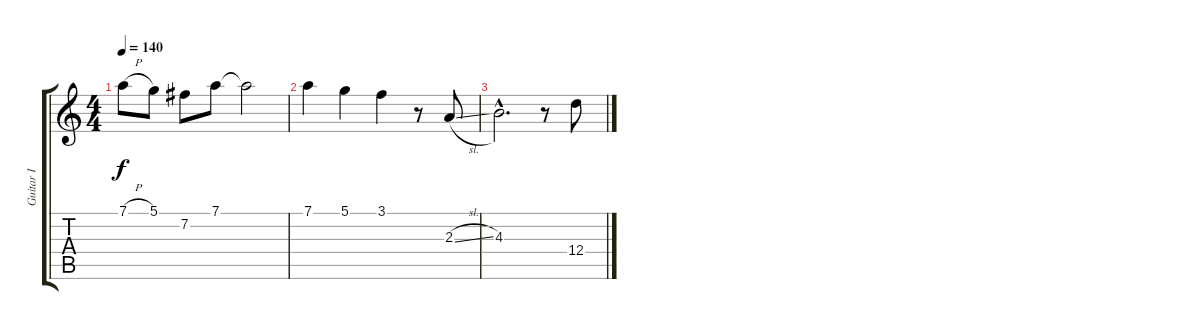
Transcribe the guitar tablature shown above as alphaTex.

\track ("Guitar I" "Guitar I") {instrument electricguitarclean}
\staff {score tabs}
\tuning (D4 B3 G3 D3 A2 E2) {hide}
\ts (4 4)
\tempo 140
\clef g2
\ks c
7.1{h}.8{dy f} 5.1.8 7.2.8 7.1.8 7.1{t}.2 |
7.1.4 5.1.4 3.1.4 r.8 2.3{sl}.8 |
4.3{hac}.2{d} r.8 12.4.8
